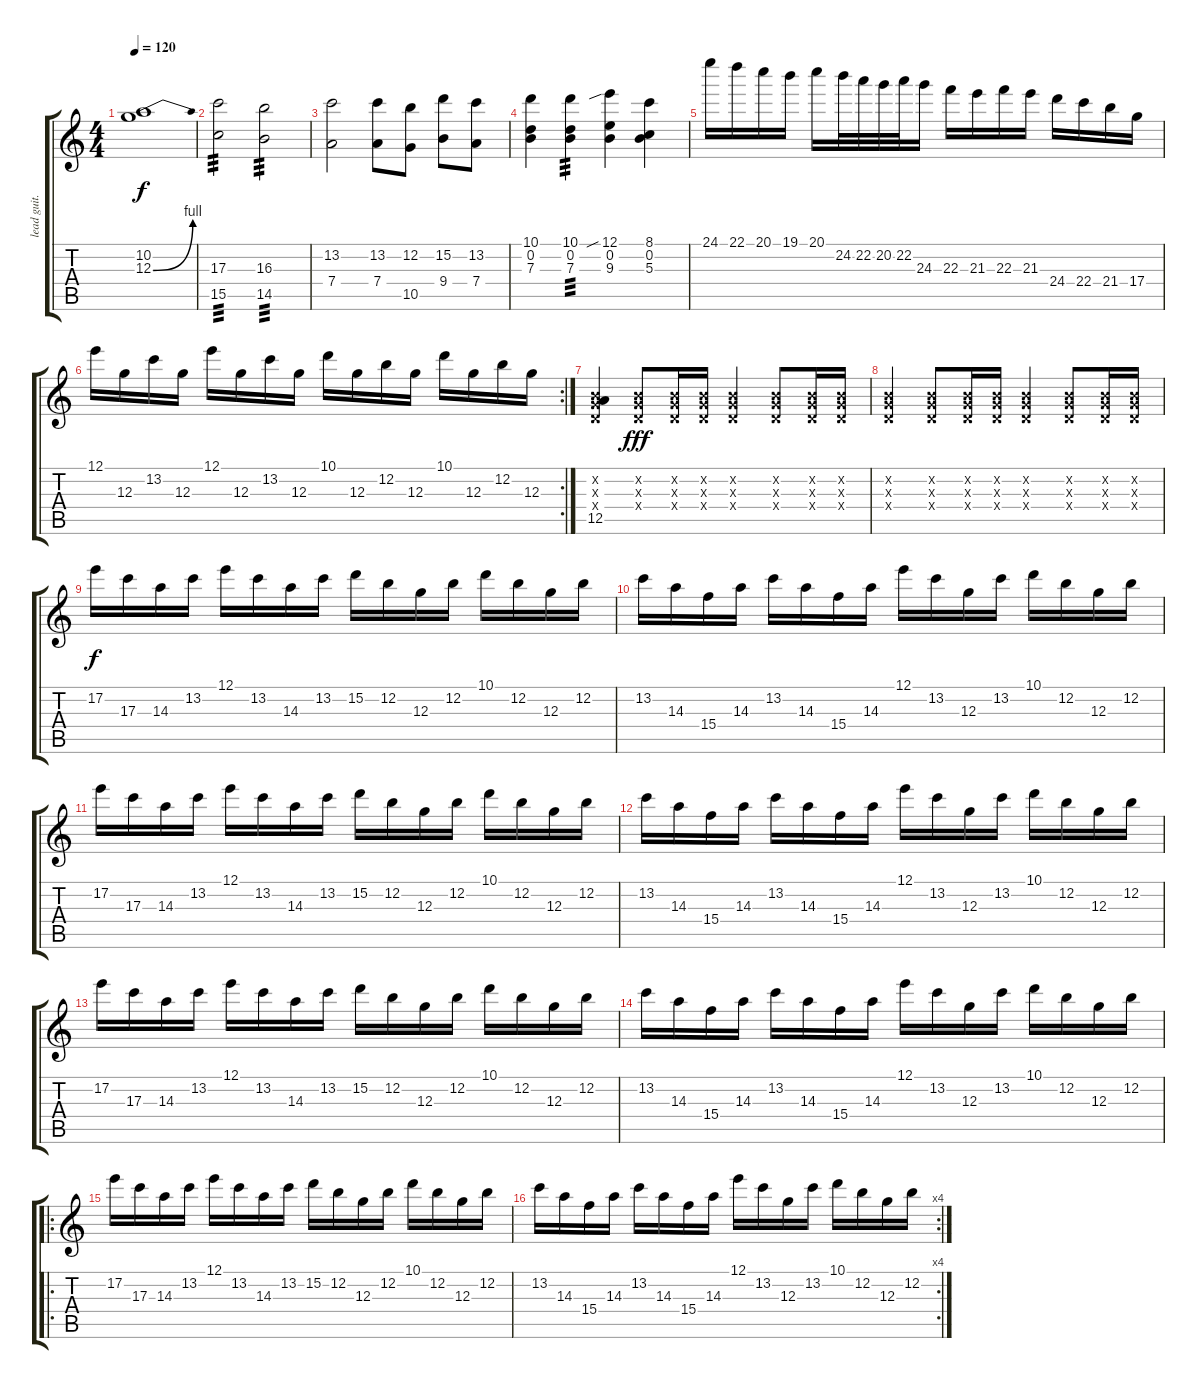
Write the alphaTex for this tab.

\track ("lead guit." "lead guit.") {instrument distortionguitar}
\staff {score tabs}
\tuning (E4 B3 G3 D3 A2 E2) {hide}
\ts (4 4)
\tempo 120
\clef g2
\ks c
(10.2 12.3{be (bend 0 0 60 4)}).1{dy f} |
(17.3 15.5).2{tp 3} (16.3 14.5).2{tp 3} |
(13.2 7.4).2 (13.2 7.4).8 (12.2 10.5).8 (15.2 9.4).8 (13.2 7.4).8 |
(10.1 0.2 7.3).4 (10.1 0.2 7.3).4{tp 3} (12.1{sib} 0.2 9.3).4 (8.1 0.2 5.3).4 |
24.1.16 22.1.16 20.1.16 19.1.16 20.1.16 24.2.32 22.2.32 20.2.32 22.2.32 24.3.16 22.3.16 21.3.16 22.3.16 21.3.16 24.4.16 22.4.16 21.4.16 17.4.16 |
\rc 2
12.1.16 12.3.16 13.2.16 12.3.16 12.1.16 12.3.16 13.2.16 12.3.16 10.1.16 12.3.16 12.2.16 12.3.16 10.1.16 12.3.16 12.2.16 12.3.16 |
(0.2{x} 0.3{x} 0.4{x} 12.5).4 (0.2{x} 0.3{x} 0.4{x}).8{dy fff} (0.2{x} 0.3{x} 0.4{x}).16 (0.2{x} 0.3{x} 0.4{x}).16 (0.2{x} 0.3{x} 0.4{x}).4 (0.2{x} 0.3{x} 0.4{x}).8 (0.2{x} 0.3{x} 0.4{x}).16 (0.2{x} 0.3{x} 0.4{x}).16 |
(0.2{x} 0.3{x} 0.4{x}).4 (0.2{x} 0.3{x} 0.4{x}).8 (0.2{x} 0.3{x} 0.4{x}).16 (0.2{x} 0.3{x} 0.4{x}).16 (0.2{x} 0.3{x} 0.4{x}).4 (0.2{x} 0.3{x} 0.4{x}).8 (0.2{x} 0.3{x} 0.4{x}).16 (0.2{x} 0.3{x} 0.4{x}).16 |
17.2.16{dy f} 17.3.16 14.3.16 13.2.16 12.1.16 13.2.16 14.3.16 13.2.16 15.2.16 12.2.16 12.3.16 12.2.16 10.1.16 12.2.16 12.3.16 12.2.16 |
13.2.16 14.3.16 15.4.16 14.3.16 13.2.16 14.3.16 15.4.16 14.3.16 12.1.16 13.2.16 12.3.16 13.2.16 10.1.16 12.2.16 12.3.16 12.2.16 |
17.2.16 17.3.16 14.3.16 13.2.16 12.1.16 13.2.16 14.3.16 13.2.16 15.2.16 12.2.16 12.3.16 12.2.16 10.1.16 12.2.16 12.3.16 12.2.16 |
13.2.16 14.3.16 15.4.16 14.3.16 13.2.16 14.3.16 15.4.16 14.3.16 12.1.16 13.2.16 12.3.16 13.2.16 10.1.16 12.2.16 12.3.16 12.2.16 |
17.2.16 17.3.16 14.3.16 13.2.16 12.1.16 13.2.16 14.3.16 13.2.16 15.2.16 12.2.16 12.3.16 12.2.16 10.1.16 12.2.16 12.3.16 12.2.16 |
13.2.16 14.3.16 15.4.16 14.3.16 13.2.16 14.3.16 15.4.16 14.3.16 12.1.16 13.2.16 12.3.16 13.2.16 10.1.16 12.2.16 12.3.16 12.2.16 |
\ro
17.2.16 17.3.16 14.3.16 13.2.16 12.1.16 13.2.16 14.3.16 13.2.16 15.2.16 12.2.16 12.3.16 12.2.16 10.1.16 12.2.16 12.3.16 12.2.16 |
\rc 4
13.2.16 14.3.16 15.4.16 14.3.16 13.2.16 14.3.16 15.4.16 14.3.16 12.1.16 13.2.16 12.3.16 13.2.16 10.1.16 12.2.16 12.3.16 12.2.16
